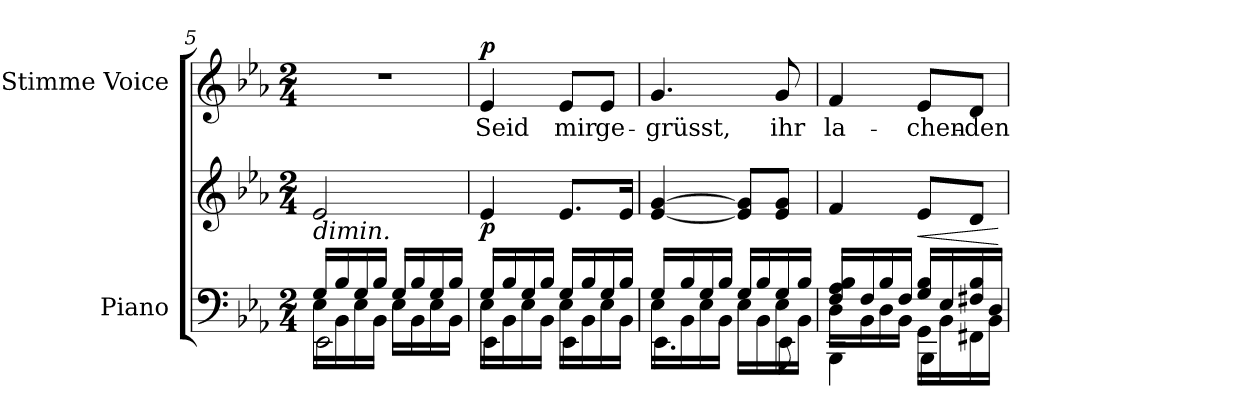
**kern	**kern	**dynam	**kern	**text	**dynam
*part2	*part2	*part2	*part1	*part1	*part1
*staff3	*staff2	*staff2/3	*staff1	*staff1	*staff1
*I"Piano	*	*	*I"Stimme Voice	*	*
*I'Pno	*	*	*	*	*
*clefF4	*clefG2	*	*clefG2	*	*
*k[b-e-a-]	*k[b-e-a-]	*	*k[b-e-a-]	*	*
*M2/4	*M2/4	*	*M2/4	*	*
=5	=5	=5	=5	=5	=5
*^	*	*	*	*	*
*	*^	*	*	*	*	*
!	!	!	!LO:TX:b:i:t=dimin.	!	!	!	!
16G/LL	16E-\LL	2EE-\	2e-/	.	2r	.	.
16B-/	16BB-\	.	.	.	.	.	.
16G/	16E-\	.	.	.	.	.	.
16B-/JJ	16BB-\JJ	.	.	.	.	.	.
16G/LL	16E-\LL	.	.	.	.	.	.
16B-/	16BB-\	.	.	.	.	.	.
16G/	16E-\	.	.	.	.	.	.
16B-/JJ	16BB-\JJ	.	.	.	.	.	.
=6	=6	=6	=6	=6	=6	=6	=6
!	!	!	!	!LO:DY:b	!	!	!LO:DY:a
16G/LL	16E-\LL	4EE-\	4e-/	p	4e-/	Seid	p
16B-/	16BB-\	.	.	.	.	.	.
16G/	16E-\	.	.	.	.	.	.
16B-/JJ	16BB-\JJ	.	.	.	.	.	.
16G/LL	16E-\LL	4EE-\	8.e-/L	.	8e-/L	mir	.
16B-/	16BB-\	.	.	.	.	.	.
16G/	16E-\	.	.	.	8e-/J	ge-	.
16B-/JJ	16BB-\JJ	.	16e-/Jk	.	.	.	.
=7	=7	=7	=7	=7	=7	=7	=7
16G/LL	16E-\LL	4.EE-\	[4e-/ [4g/	.	4.g/	-grüsst,	.
16B-/	16BB-\	.	.	.	.	.	.
16G/	16E-\	.	.	.	.	.	.
16B-/JJ	16BB-\JJ	.	.	.	.	.	.
16G/LL	16E-\LL	.	8e-/] 8g/]L	.	.	.	.
16B-/	16BB-\	.	.	.	.	.	.
16G/	16E-\	8EE-\	8e-/ 8g/J	.	8g/	ihr	.
16B-/JJ	16BB-\JJ	.	.	.	.	.	.
=8	=8	=8	=8	=8	=8	=8	=8
16F/ 16A-/ 16B-/LL	16D\LL	4BBB-\	4f/	.	4f/	la-	.
16F/	16BB-\	.	.	.	.	.	.
16B-/	16D\	.	.	.	.	.	.
16F/JJ	16BB-\JJ	.	.	.	.	.	.
!	!	!	!	!LO:HP:b	!	!	!
16G/ 16B-/LL	16GG\LL	4BBB-\	8e-/L	<	8e-/L	-chen-	.
16E-/	16BB-\	.	.	.	.	.	.
16F#X/ 16B-/	16FF#X\	.	8d/J	.	8d/J	-den	.
16D/JJ	16BB-\JJ	.	.	.	.	.	.
*v	*v	*v	*	*	*	*	*
.	.	[	.	.	.
=	=	=	=	=	=
*-	*-	*-	*-	*-	*-
